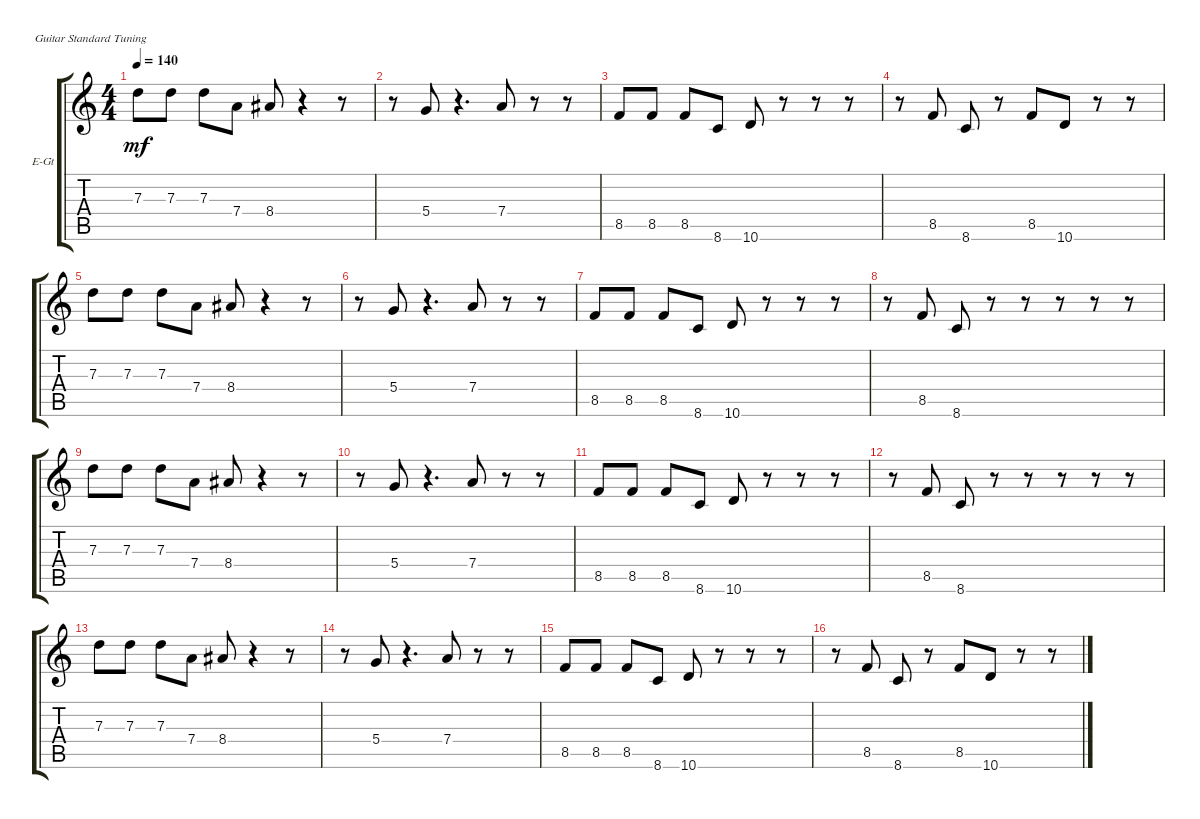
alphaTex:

\defaultSystemsLayout 4
\bracketExtendMode groupsimilarinstruments
\firstSystemTrackNameOrientation horizontal
\otherSystemsTrackNameOrientation horizontal
\track ("Electric Guitar" "E-Gt") {instrument overdrivenguitar}
\staff {score tabs}
\tuning (E4 B3 G3 D3 A2 E2)
\ts (4 4)
\tempo 140
\clef g2
\scale
0.333333
\ks c
7.3.8{dy mf} 7.3.8 7.3.8 7.4.8 8.4.8 r.4 r.8 |
\scale
0.333333 r.8 5.4.8 r.4{d} 7.4.8 r.8 r.8 |
\scale
0.333333 8.5.8 8.5.8 8.5.8 8.6.8 10.6.8 r.8 r.8 r.8 |
\scale
0.333333 r.8 8.5.8 8.6.8 r.8 8.5.8 10.6.8 r.8 r.8 |
\scale
0.333333 7.3.8 7.3.8 7.3.8 7.4.8 8.4.8 r.4 r.8 |
\scale
0.333333 r.8 5.4.8 r.4{d} 7.4.8 r.8 r.8 |
\scale
0.333333 8.5.8 8.5.8 8.5.8 8.6.8 10.6.8 r.8 r.8 r.8 |
\scale
0.333333 r.8 8.5.8 8.6.8 r.8 r.8 r.8 r.8 r.8 |
\scale
0.333333 7.3.8 7.3.8 7.3.8 7.4.8 8.4.8 r.4 r.8 |
r.8 5.4.8 r.4{d} 7.4.8 r.8 r.8 |
8.5.8 8.5.8 8.5.8 8.6.8 10.6.8 r.8 r.8 r.8 |
r.8 8.5.8 8.6.8 r.8 r.8 r.8 r.8 r.8 |
7.3.8 7.3.8 7.3.8 7.4.8 8.4.8 r.4 r.8 |
r.8 5.4.8 r.4{d} 7.4.8 r.8 r.8 |
8.5.8 8.5.8 8.5.8 8.6.8 10.6.8 r.8 r.8 r.8 |
r.8 8.5.8 8.6.8 r.8 8.5.8 10.6.8 r.8 r.8
